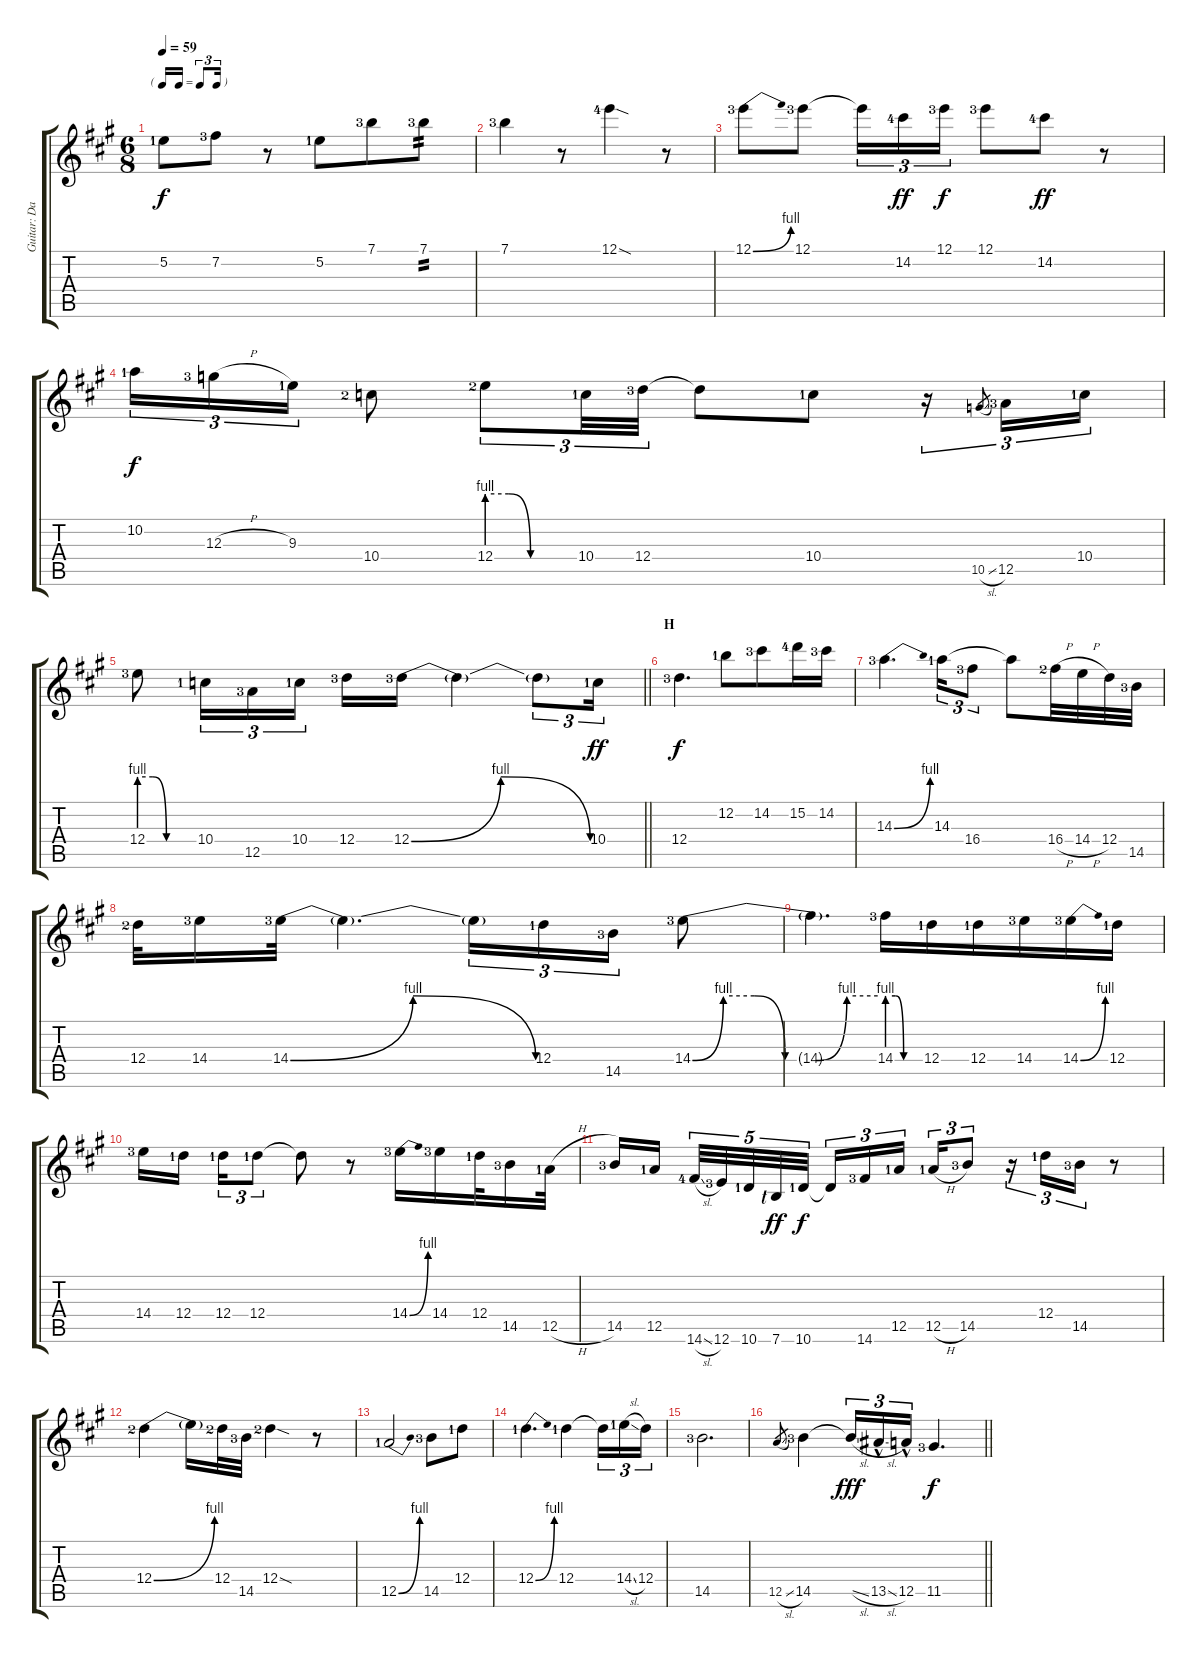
\track ("Guitar: David Gilmour" "Guitar: Da") {instrument electricguitarjazz}
\staff {score tabs}
\tuning (E4 B3 G3 D3 A2 E2) {hide}
\ts (6 8)
\tf triplet16th
\tempo 59
\clef g2
\ks a
5.2{lf 2}.8{dy f} 7.2{lf 4}.8 r.8 5.2{lf 2}.8 7.1{lf 4}.8 7.1{lf 4}.8{tp 2} |
7.1{lf 4}.4 r.8 12.1{sod lf 5}.4 r.8 |
12.1{be (bend 0 0 60 4) lf 4}.8 12.1{lf 4}.8 12.1{t}.16{tu (3 2)} 14.2{lf 5}.16{tu (3 2) dy ff} 12.1{lf 4}.16{tu (3 2) dy f} 12.1{lf 4}.8 14.2{lf 5}.8{dy ff} r.8 |
10.2{lf 2}.16{tu (3 2) dy f} 12.3{h lf 4}.16{tu (3 2)} 9.3{lf 2}.16{tu (3 2)} 10.4{lf 3}.8 12.4{be (custom 0 4 15 4 30 0 60 0) lf 3}.8{tu (3 2)} 10.4{lf 2}.32{tu (3 2)} 12.4{lf 4}.32{tu (3 2)} 12.4{t}.8 10.4{lf 2}.8 r.16{tu (3 2)} 10.5{sl}.8{gr} 12.5{lf 4}.16{tu (3 2)} 10.4{lf 2}.16{tu (3 2)} |
\barLineRight lightlight
12.4{be (custom 0 4 15 4 30 0 60 0) lf 4}.8 10.4{lf 2}.16{tu (3 2)} 12.5{lf 4}.16{tu (3 2)} 10.4{lf 2}.16{tu (3 2) beam splitsecondary} 12.4{lf 4}.16 12.4{be (bendrelease 0 0 15 4 45 4 60 0) lf 4}.16 12.4{t}.4 12.4{t}.8{tu (3 2)} 10.4{lf 2}.16{tu (3 2) dy ff} |
\section ("" "H")
12.4{lf 4}.4{d dy f} 12.2{lf 2}.8 14.2{lf 4}.8 15.2{lf 5}.16 14.2{lf 4}.16 |
14.3{be (bend 0 0 60 4) lf 4}.4{d} 14.3{lf 2}.16{tu (3 2)} 16.4{lf 4}.8{tu (3 2)} 14.3{t}.8 16.4{h lf 3}.32 14.4{h}.32 12.4.32 14.5{lf 4}.32 |
12.4{lf 3}.32 14.4{lf 4}.16 14.4{be (bendrelease 0 0 15 4 45 4 60 0) lf 4}.32 14.4{t}.4{d} 14.4{t}.16{tu (3 2)} 12.4{lf 2}.16{tu (3 2)} 14.5{lf 4}.16{tu (3 2)} 14.4{be (custom 0 0 10 4 20 4 30 0 40 0 50 4 60 4) lf 4}.8 |
14.4{t}.4{d} 14.4{be (custom 0 4 15 4 30 0 60 0) lf 4}.16 12.4{lf 2}.16 12.4{lf 2}.16 14.4{lf 4}.16 14.4{be (bend 0 0 60 4) lf 4}.16 12.4{lf 2}.16 |
14.4{lf 4}.16 12.4{lf 2}.16{beam splitsecondary} 12.4{lf 2}.16{tu (3 2)} 12.4{lf 2}.8{tu (3 2)} 12.4{t}.8 r.8 14.4{be (bend 0 0 60 4) lf 4}.16 14.4{lf 4}.16 12.4{lf 2}.32 14.5{lf 4}.16 12.5{h lf 2}.32 |
14.5{lf 4}.16 12.5{lf 2}.16{beam splitsecondary} 14.6{sl lf 5}.32{tu (5 4)} 12.6{lf 4}.32{tu (5 4)} 10.6{lf 2}.32{tu (5 4)} 7.6{lf 1}.32{tu (5 4) dy ff} 10.6{lf 2}.32{tu (5 4) dy f beam splitsecondary} 10.6{t}.16{tu (3 2)} 14.6{lf 4}.16{tu (3 2)} 12.5{lf 2}.16{tu (3 2)} 12.5{h lf 2}.16{tu (3 2)} 14.5{lf 4}.8{tu (3 2)} r.16{tu (3 2)} 12.4{lf 2}.16{tu (3 2)} 14.5{lf 4}.16{tu (3 2)} r.8 |
12.4{be (bend 0 0 60 4) lf 3}.4 12.4{t}.16 12.4{lf 3}.32 14.5{lf 4}.32 12.4{sod lf 3}.4 r.8 |
12.5{be (bend 0 0 60 4) lf 2}.2 14.5{lf 4}.8 12.4{lf 2}.8 |
12.4{be (bend 0 0 60 4) lf 2}.4{d} 12.4{lf 2}.4 12.4{t}.16{tu (3 2)} 14.4{sl lf 2}.16{tu (3 2)} 12.4.16{tu (3 2)} |
14.5{lf 4}.2{d} |
\barLineRight lightlight
12.5{sl}.8{gr} 14.5{lf 4}.4 14.5{sl t}.16{tu (3 2) dy fff} 13.5{sl hac}.16{tu (3 2)} 12.5{hac}.16{tu (3 2)} 11.5{lf 4}.4{d dy f}
